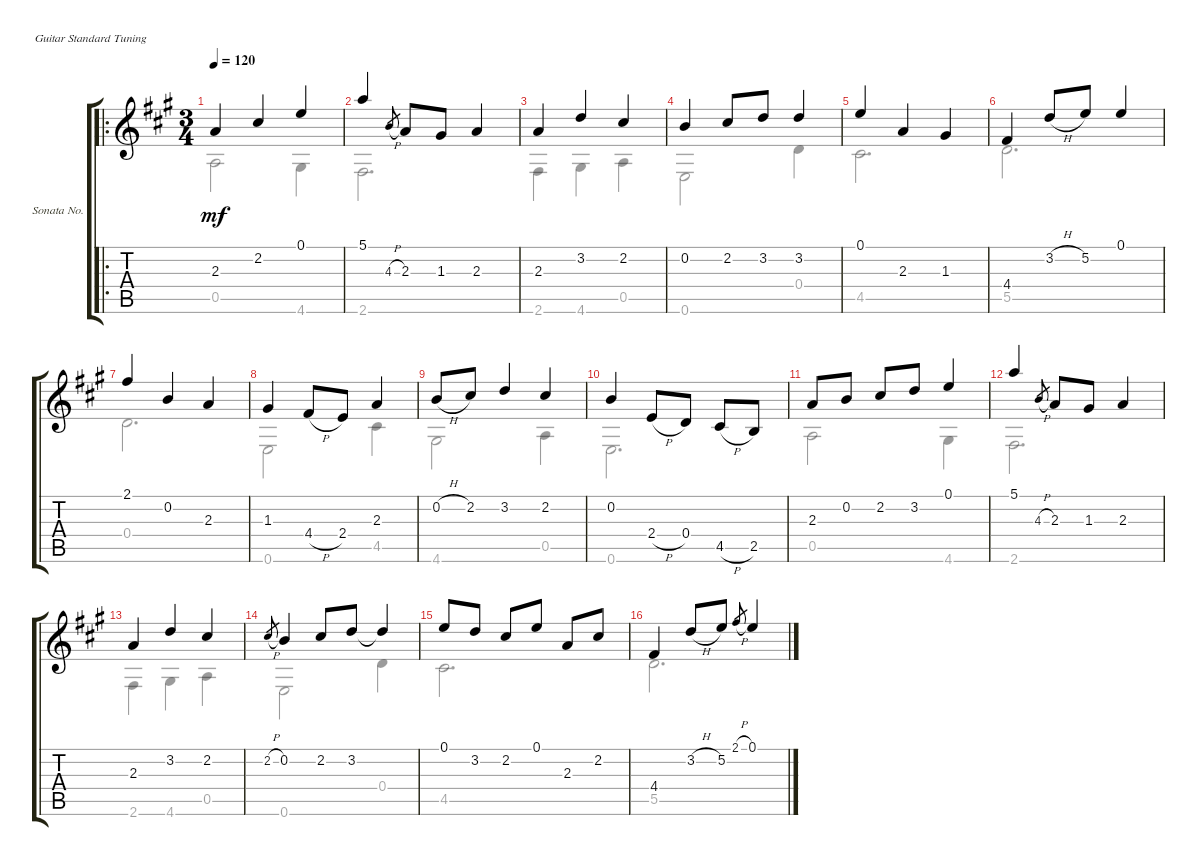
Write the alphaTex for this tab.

\bracketExtendMode groupsimilarinstruments
\firstSystemTrackNameOrientation horizontal
\otherSystemsTrackNameOrientation horizontal
\track ("Sonata No. 21 in A (D21) - 6. Menuet" "Sonata No.") {instrument acousticguitarnylon}
\staff {score tabs}
\tuning (E4 B3 G3 D3 A2 E2)
\voice
\ro
\ts (3 4)
\tempo 120
\clef g2
\ks a
2.3.4{dy mf instrument acousticguitarnylon} 2.2.4 0.1.4 |
5.1.4 4.3{h}.8{gr} 2.3.8 1.3.8 2.3.4 |
2.3.4 3.2.4 2.2.4 |
0.2.4 2.2.8 3.2.8 3.2.4 |
0.1.4 2.3.4 1.3.4 |
4.4.4 3.2{h}.8 5.2.8 0.1.4 |
2.1.4 0.2.4 2.3.4 |
1.3.4 4.4{h}.8 2.4.8 2.3.4 |
0.2{h}.8 2.2.8 3.2.4 2.2.4 |
0.2.4 2.4{h}.8 0.4.8 4.5{h}.8 2.5.8 |
2.3.8 0.2.8 2.2.8 3.2.8 0.1.4 |
5.1.4 4.3{h}.8{gr} 2.3.8 1.3.8 2.3.4 |
2.3.4 3.2.4 2.2.4 |
2.2{h}.8{gr} 0.2.4 2.2.8 3.2.8 3.2{t}.4 |
0.1.8 3.2.8 2.2.8 0.1.8 2.3.8 2.2.8 |
4.4.4 3.2{h}.8 5.2.8 2.1{h}.8{gr} 0.1.4
\voice
\clef g2
\ottava regular
\simile none
\ks a
0.5.2{dy mf} 4.6.4 |
2.6.2{d} |
2.6.4 4.6.4 0.5.4 |
0.6.2 0.4.4 |
4.5.2{d} |
5.5.2{d} |
0.4.2{d} |
0.6.2 4.5.4 |
4.6.2 0.5.4 |
0.6.2{d} |
0.5.2 4.6.4 |
2.6.2{d} |
2.6.4 4.6.4 0.5.4 |
0.6.2 0.4.4 |
4.5.2{d} |
5.5.2{d}
